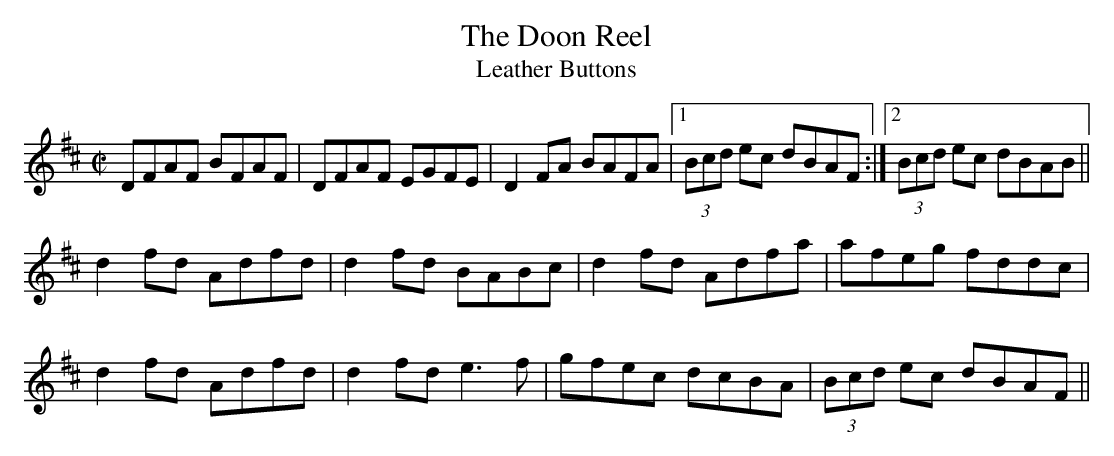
X:1
T:Doon Reel, The
T:Leather Buttons
M:C|
K:D
DFAF BFAF|DFAF EGFE|D2FA BAFA|1 (3Bcd ec dBAF:|2 (3Bcd ec dBAB||
d2fd Adfd|d2fd BABc|d2fd Adfa|afeg fddc|
d2fd Adfd|d2fd e3f|gfec dcBA|(3Bcd ec dBAF||
